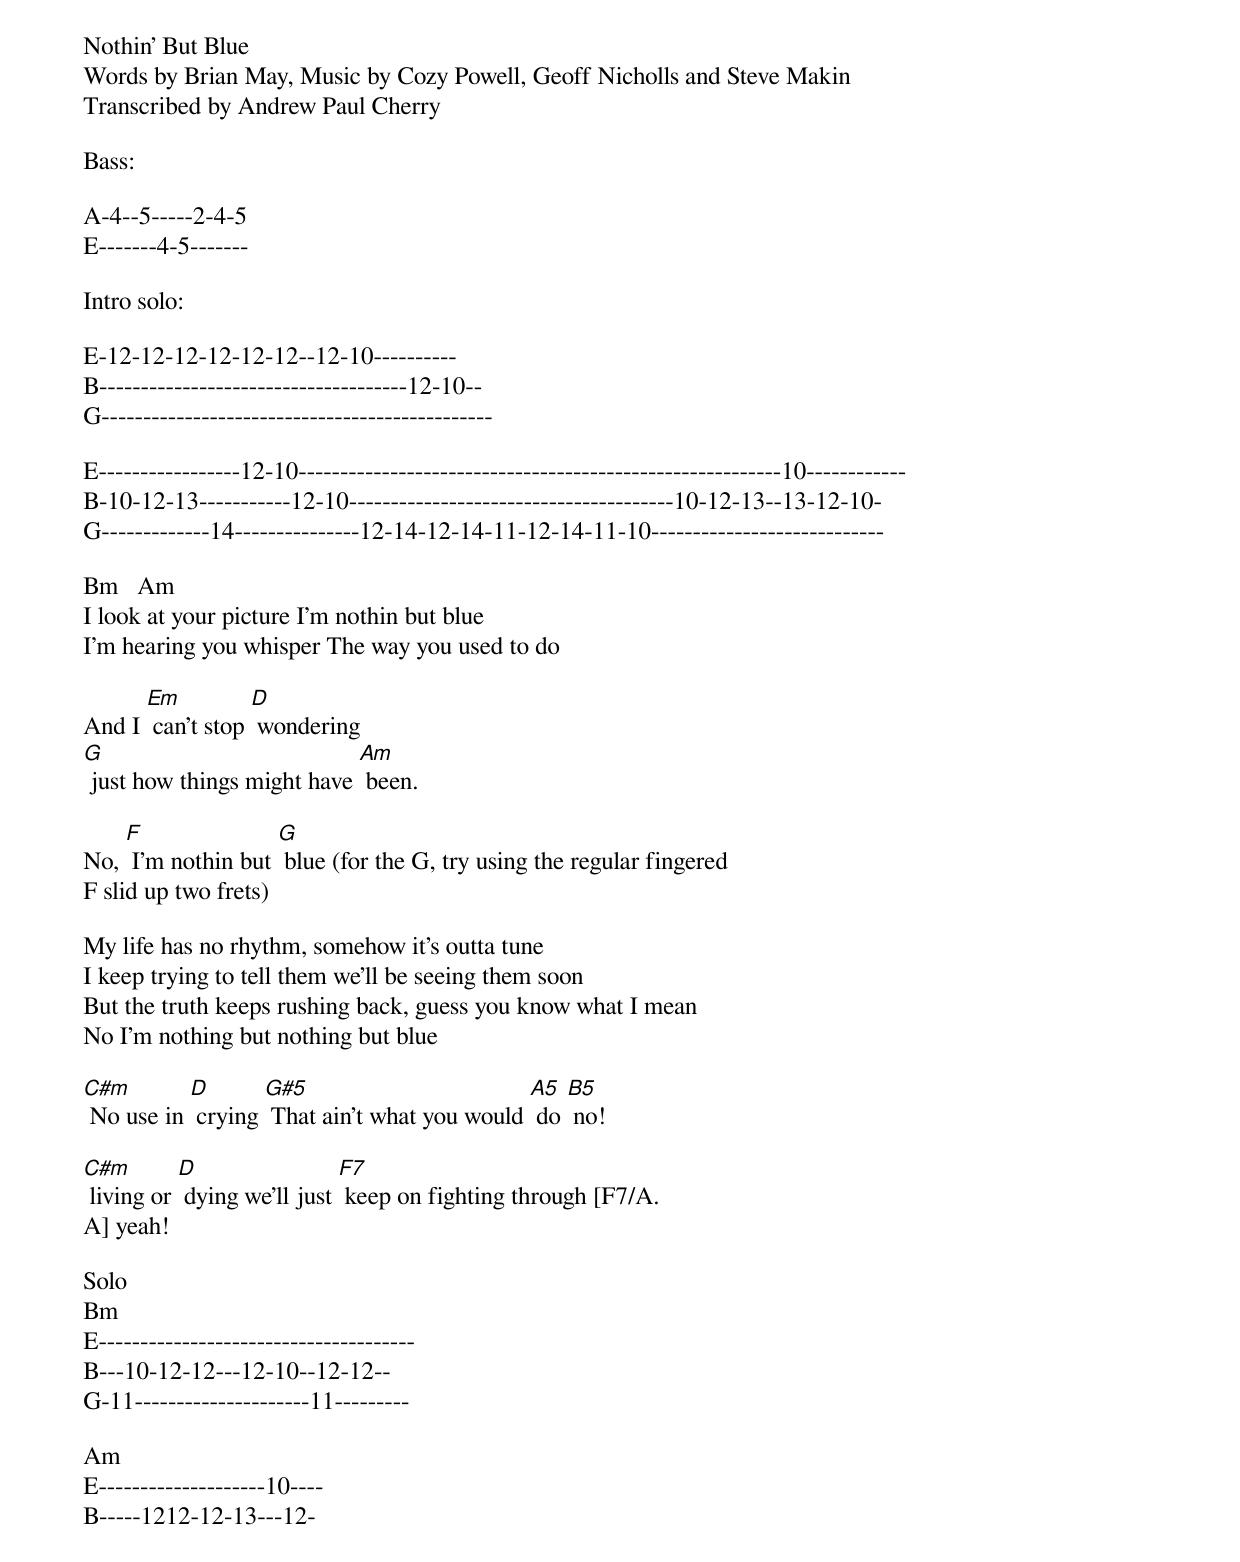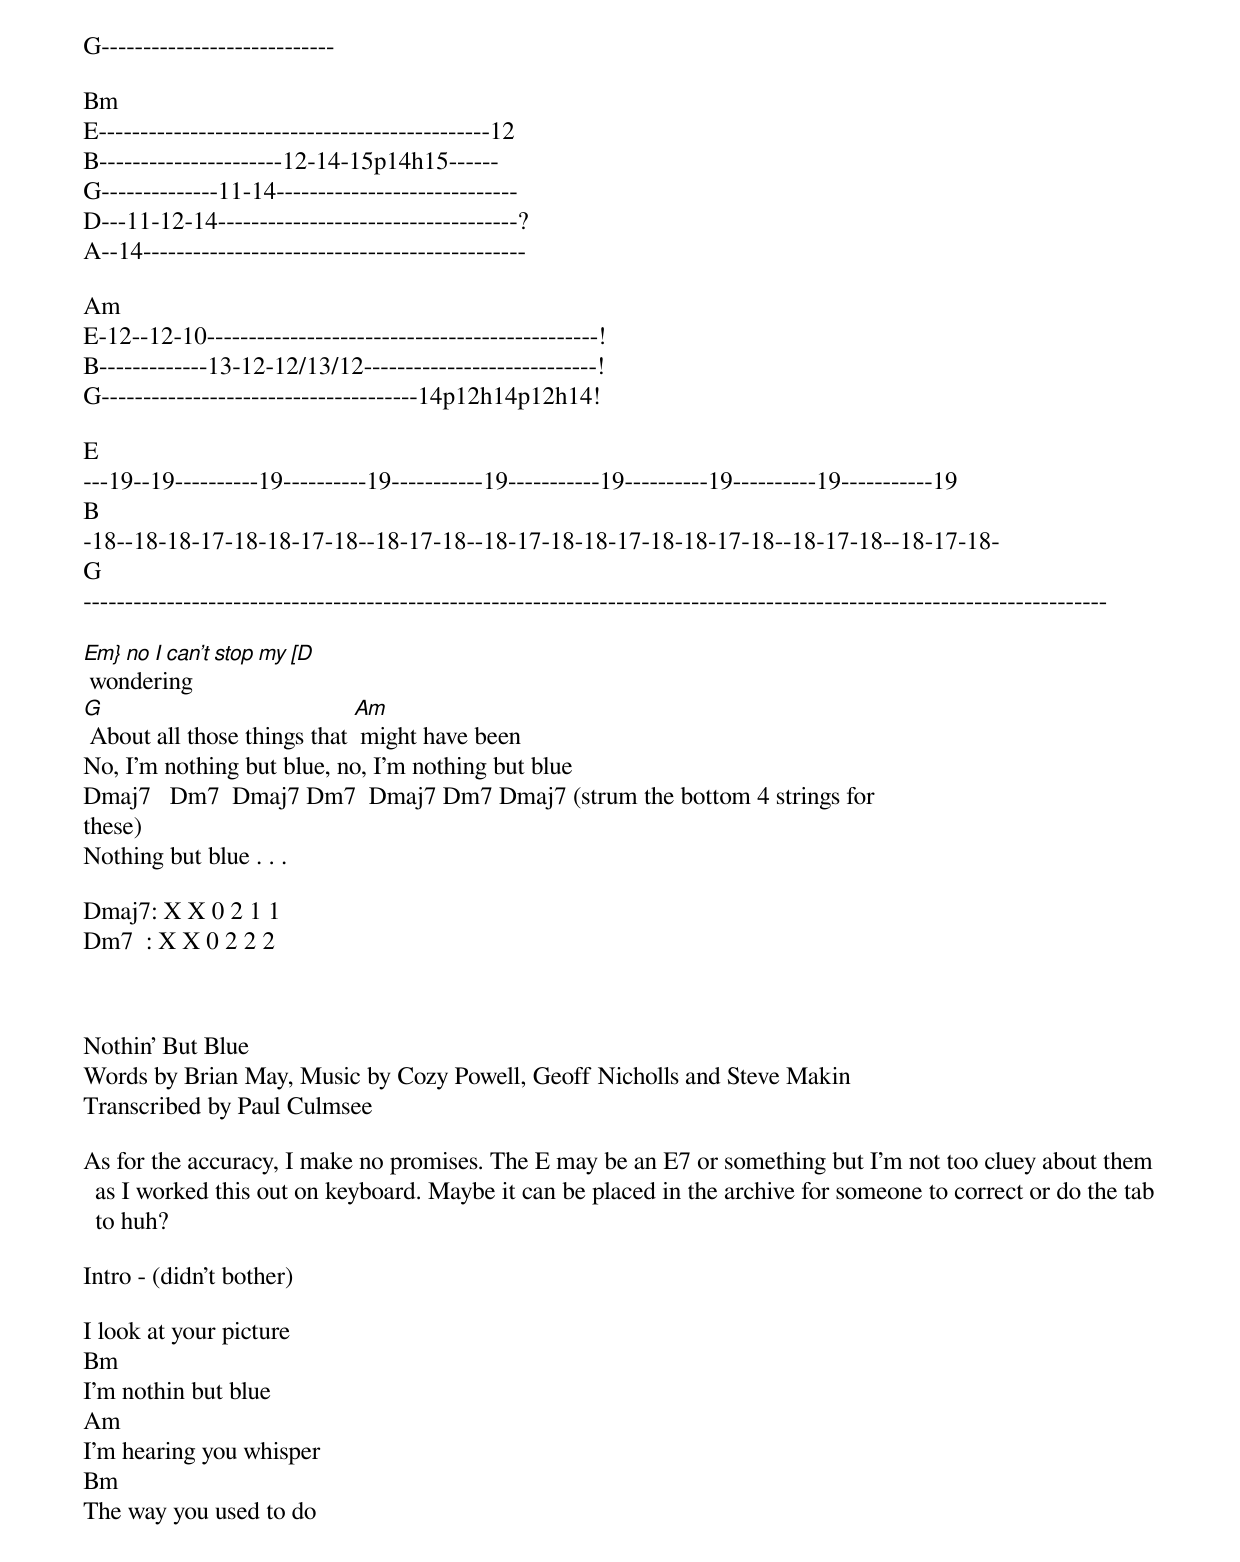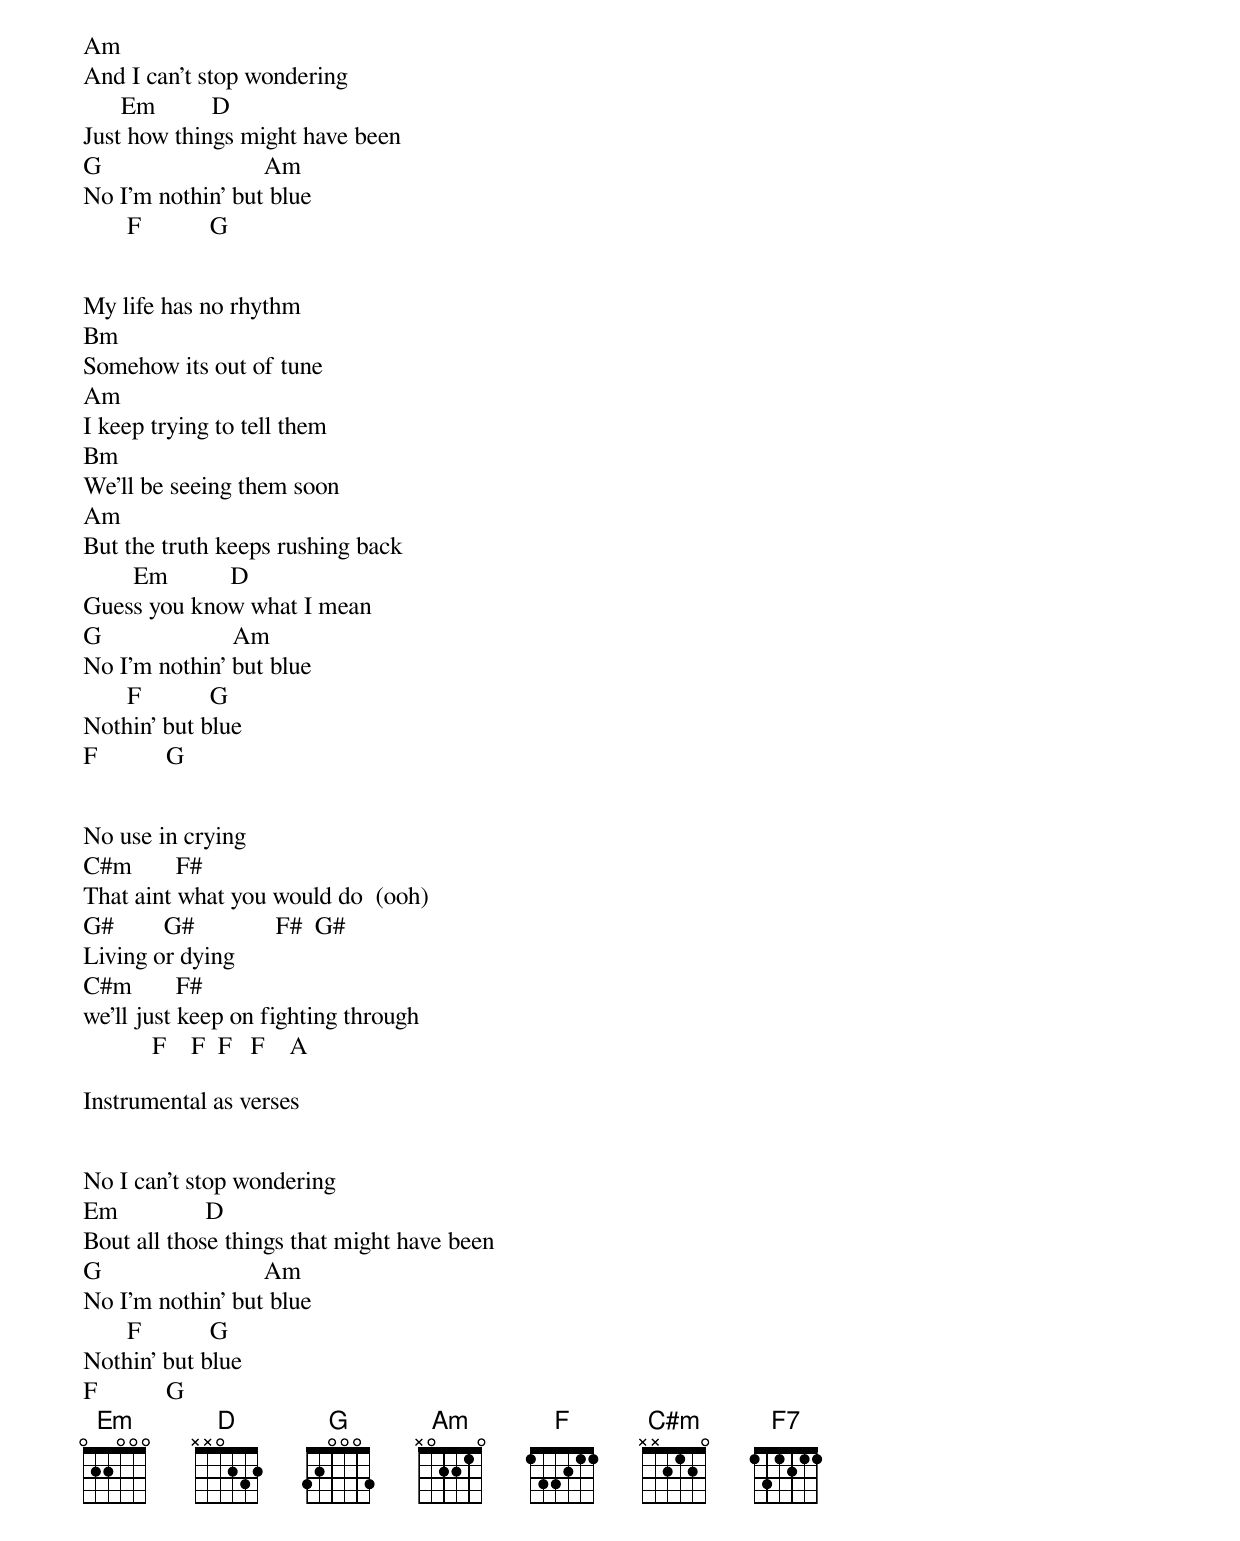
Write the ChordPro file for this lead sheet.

Nothin' But Blue
Words by Brian May, Music by Cozy Powell, Geoff Nicholls and Steve Makin
Transcribed by Andrew Paul Cherry

Bass:

A-4--5-----2-4-5
E-------4-5-------

Intro solo:

E-12-12-12-12-12-12--12-10----------
B-------------------------------------12-10--
G-----------------------------------------------

E-----------------12-10----------------------------------------------------------10------------
B-10-12-13-----------12-10---------------------------------------10-12-13--13-12-10-
G-------------14---------------12-14-12-14-11-12-14-11-10----------------------------

Bm			Am
I look at your picture	I'm nothin but blue
I'm hearing you whisper	The way you used to do

And I [Em] can't stop [D] wondering
[G] just how things might have [Am] been.

No, [F] I'm nothin but [G] blue (for the G, try using the regular fingered
F slid up two frets)

My life has no rhythm, somehow it's outta tune
I keep trying to tell them we'll be seeing them soon
But the truth keeps rushing back, guess you know what I mean
No I'm nothing but nothing but blue

[C#m] No use in [D] crying [G#5] That ain't what you would [A5] do [B5] no!

[C#m] living or [D] dying we'll just [F7] keep on fighting through [F7/A.
A] yeah!

Solo
Bm
E--------------------------------------
B---10-12-12---12-10--12-12--
G-11---------------------11---------

Am
E--------------------10----
B-----1212-12-13---12-
G----------------------------

Bm
E-----------------------------------------------12
B----------------------12-14-15p14h15------
G--------------11-14-----------------------------
D---11-12-14------------------------------------?
A--14----------------------------------------------

Am
E-12--12-10-----------------------------------------------!
B-------------13-12-12/13/12----------------------------!
G--------------------------------------14p12h14p12h14!

E
---19--19----------19----------19-----------19-----------19----------19----------19-----------19
B
-18--18-18-17-18-18-17-18--18-17-18--18-17-18-18-17-18-18-17-18--18-17-18--18-17-18-
G
---------------------------------------------------------------------------------------------------------------------------

[Em} no I can't stop my [D] wondering
[G] About all those things that [Am] might have been
No, I'm nothing but blue, no, I'm nothing but blue
Dmaj7   Dm7  Dmaj7 Dm7  Dmaj7 Dm7 Dmaj7 (strum the bottom 4 strings for
these)
Nothing but blue . . .

Dmaj7: X X 0 2 1 1
Dm7  : X X 0 2 2 2



Nothin' But Blue
Words by Brian May, Music by Cozy Powell, Geoff Nicholls and Steve Makin
Transcribed by Paul Culmsee

As for the accuracy, I make no promises. The E may be an E7 or something but I'm not too cluey about them as I worked this out on keyboard. Maybe it can be placed in the archive for someone to correct or do the tab to huh?

Intro - (didn't bother)

I look at your picture
Bm
I'm nothin but blue
Am
I'm hearing you whisper
Bm
The way you used to do
Am
And I can't stop wondering
      Em         D
Just how things might have been
G                          Am
No I'm nothin' but blue
       F           G


My life has no rhythm
Bm
Somehow its out of tune
Am
I keep trying to tell them
Bm
We'll be seeing them soon
Am
But the truth keeps rushing back
        Em          D
Guess you know what I mean
G                     Am
No I'm nothin' but blue
       F           G
Nothin' but blue
F           G


No use in crying
C#m       F#
That aint what you would do  (ooh)
G#        G#             F#  G#
Living or dying
C#m       F#
we'll just keep on fighting through
           F    F  F   F    A

Instrumental as verses


No I can't stop wondering
Em              D
Bout all those things that might have been
G                          Am
No I'm nothin' but blue
       F           G
Nothin' but blue
F           G
